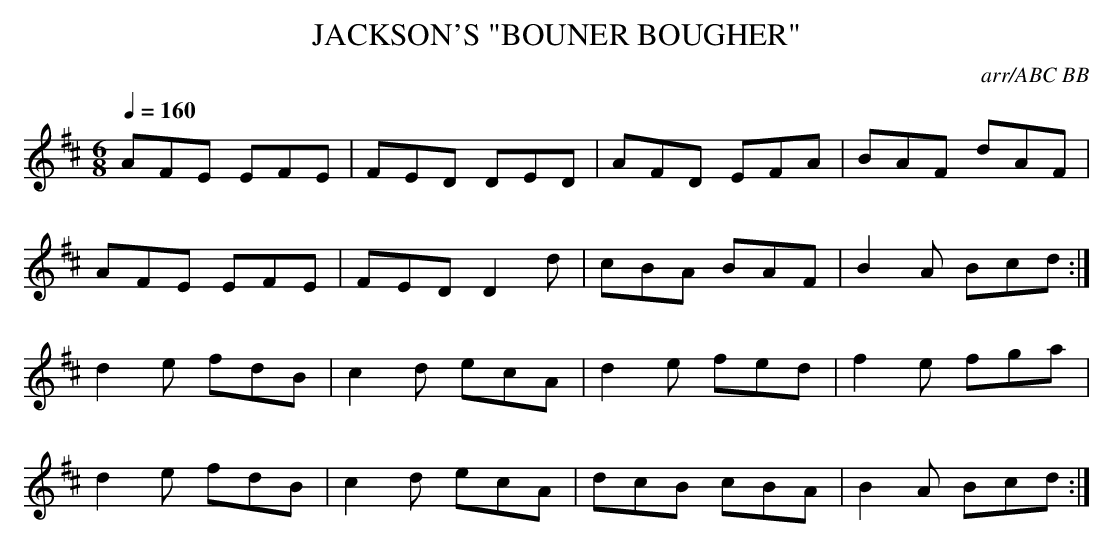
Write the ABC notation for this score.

X:1
T:JACKSON'S "BOUNER BOUGHER"
C:arr/ABC BB
what this title is intended to mean!
Q:1/4=160
L:1/8
M:6/8
K:D % source key = C
AFE EFE|FED DED|AFD EFA|BAF dAF|
AFE EFE|FED D2d|cBA BAF|B2A Bcd :|
d2e fdB|c2d ecA|d2e fed|f2e fga|
d2e fdB|c2d ecA|dcB cBA|B2A Bcd :|
